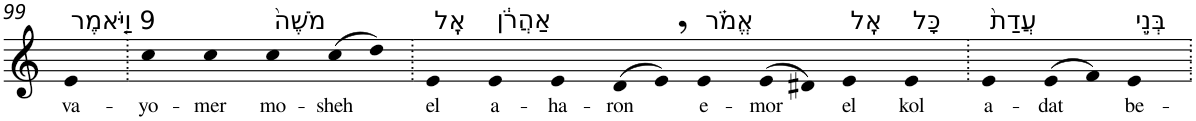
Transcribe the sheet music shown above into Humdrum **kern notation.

**kern	**text
*part1	*part1
*staff1	*staff1
*I"Piano	*
*I'Pno	*
!!LO:PB:g=z
*clefG2	*
*k[]	*
=99	=99
!LO:TX:a:t=9 וַיֹּ֤אמֶר	!
!	!LO:LY:b
4e	va-
=100.	=100.
!	!LO:LY:b
4cc	-yo-
!	!LO:LY:b
4cc	-mer
!LO:TX:a:t=מֹשֶׁה֙	!
!	!LO:LY:b
4cc	mo-
!	!LO:LY:b
(>8cc	-sheh
8dd)	.
=101.	=101.
!LO:TX:a:t=אֶֽל	!
!	!LO:LY:b
4e	el
!LO:TX:a:t=אַהֲרֹ֔ן	!
!	!LO:LY:b
4e	a-
!	!LO:LY:b
4e	-ha-
!	!LO:LY:b
(>8d	-ron
8e,)	.
!LO:TX:a:t=אֱמֹ֗ר	!
!	!LO:LY:b
4e	e-
!	!LO:LY:b
(>8e	-mor
8d#X)	.
!LO:TX:a:t=אֶֽל	!
!	!LO:LY:b
4e	el
!LO:TX:a:t=כָּל	!
!	!LO:LY:b
4e	kol
=102.	=102.
!LO:TX:a:t=עֲדַת֙	!
!	!LO:LY:b
4e	a-
!	!LO:LY:b
(>8e	-dat
8f)	.
!LO:TX:a:t=בְּנֵ֣י	!
!	!LO:LY:b
4e	be-
=.	=.
*-	*-
